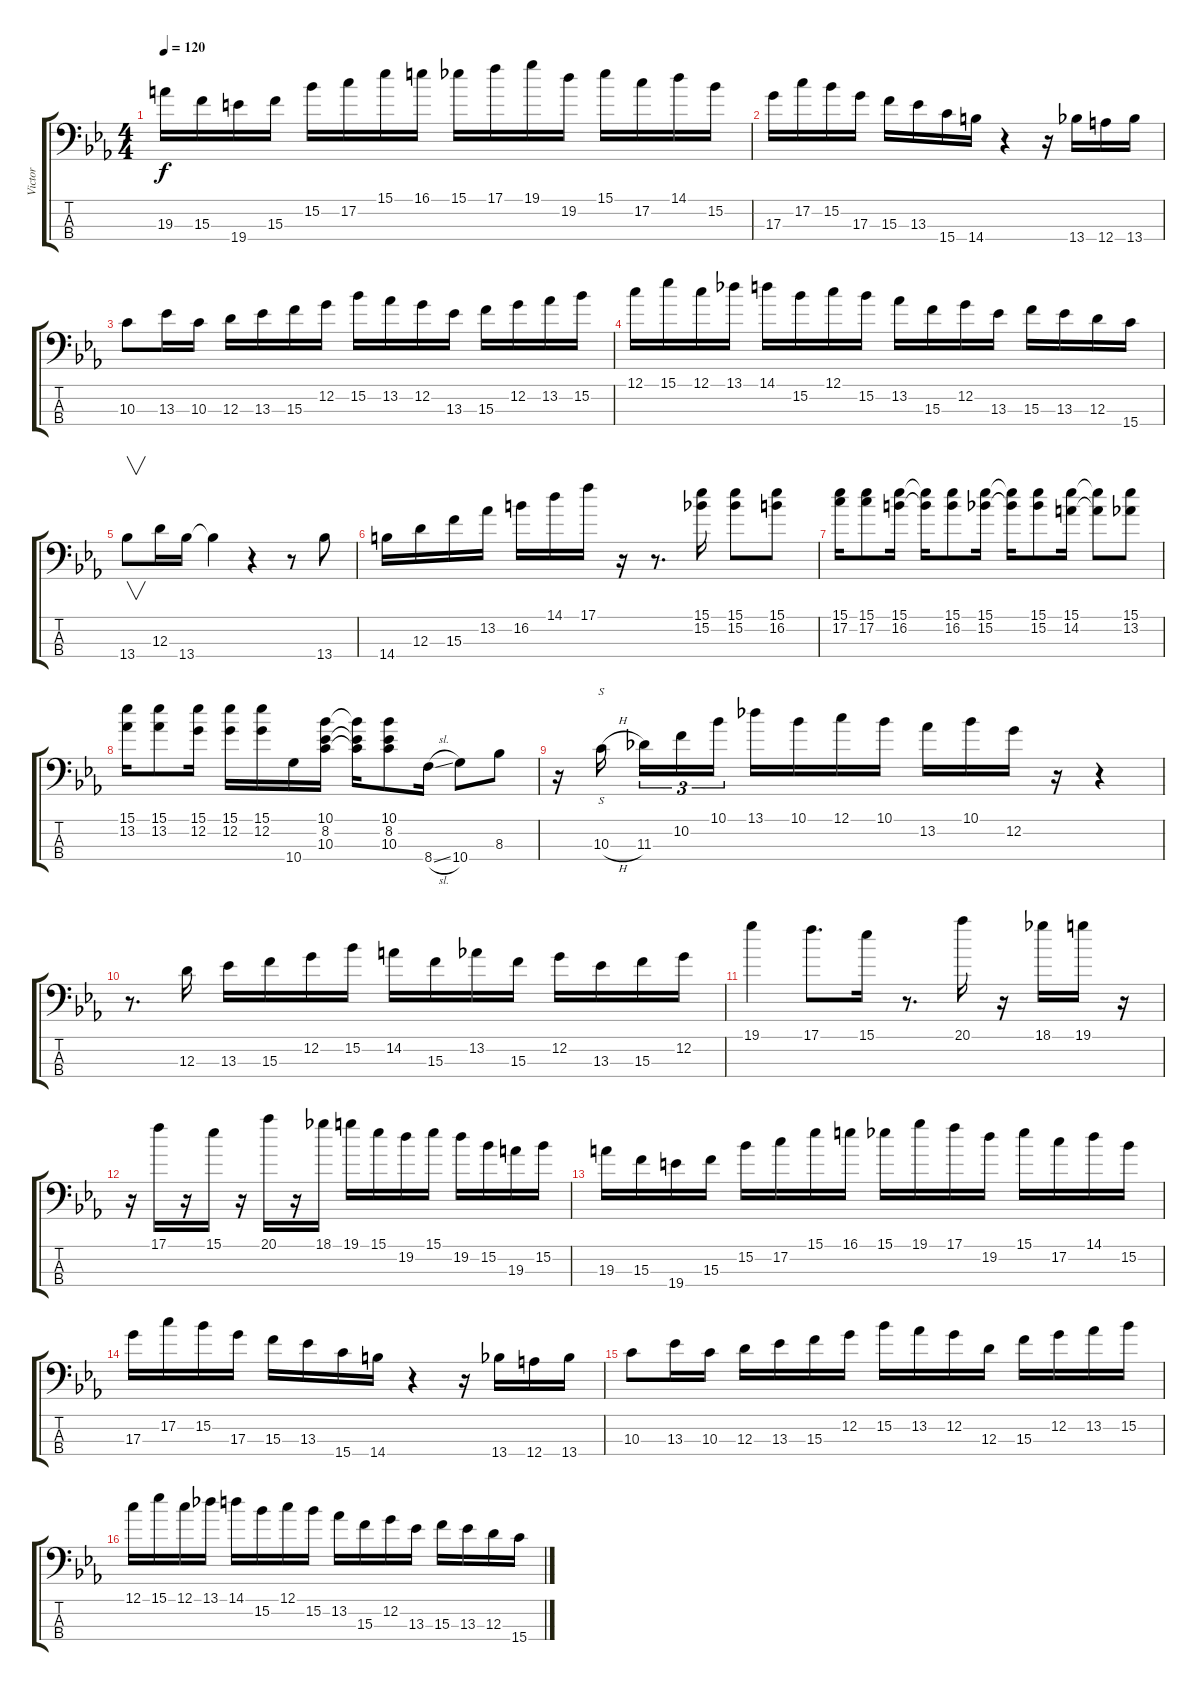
\track ("Victor" "Victor") {instrument electricbassfinger}
\staff {score tabs}
\tuning (C3 G2 D2 A1) {hide}
\ts (4 4)
\tempo 120
\clef f4
\ks eb
19.3.16{dy f} 15.3.16 19.4.16 15.3.16 15.2.16 17.2.16 15.1.16 16.1.16 15.1.16 17.1.16 19.1.16 19.2.16 15.1.16 17.2.16 14.1.16 15.2.16 |
17.3.16 17.2.16 15.2.16 17.3.16 15.3.16 13.3.16 15.4.16 14.4.16 r.4 r.16 13.4.16 12.4.16 13.4.16 |
10.3.8 13.3.16 10.3.16 12.3.16 13.3.16 15.3.16 12.2.16 15.2.16 13.2.16 12.2.16 13.3.16 15.3.16 12.2.16 13.2.16 15.2.16 |
12.1.16 15.1.16 12.1.16 13.1.16 14.1.16 15.2.16 12.1.16 15.2.16 13.2.16 15.3.16 12.2.16 13.3.16 15.3.16 13.3.16 12.3.16 15.4.16 |
13.4.8{v} 12.3.16 13.4.16 13.4{t}.4 r.4 r.8 13.4.8 |
14.4.16 12.3.16 15.3.16 13.2.16 16.2.16 14.1.16 17.1.16 r.16 r.8{d} (15.1 15.2).16 (15.1 15.2).8 (15.1 16.2).8 |
(15.1 17.2).16 (15.1 17.2).8 (15.1 16.2).16 (15.1{t} 16.2{t}).16 (15.1 16.2).8 (15.1 15.2).16 (15.1{t} 15.2{t}).16 (15.1 15.2).8 (15.1 14.2).16 (15.1{t} 14.2{t}).8 (15.1 13.2).8 |
(15.1 13.2).16 (15.1 13.2).8 (15.1 12.2).16 (15.1 12.2).16 (15.1 12.2).16 10.4.16 (10.1 8.2 10.3).16 (10.1{t} 8.2{t} 10.3{t}).16 (10.1 8.2 10.3).8 8.4{sl}.16 10.4.8 8.3.8 |
r.16 10.3{h}.16{s instrument slapbass2 beam splitsecondary} 11.3.16{tu (3 2)} 10.2.16{tu (3 2)} 10.1.16{tu (3 2)} 13.1.16{instrument electricbassfinger} 10.1.16 12.1.16 10.1.16 13.2.16 10.1.16 12.2.16 r.16 r.4 |
r.8{d} 12.3.16 13.3.16 15.3.16 12.2.16 15.2.16 14.2.16 15.3.16 13.2.16 15.3.16 12.2.16 13.3.16 15.3.16 12.2.16 |
19.1.4 17.1.8{d} 15.1.16 r.8{d} 20.1.16 r.16 18.1.16 19.1.16 r.16 |
r.16 17.1.16 r.16 15.1.16 r.16 20.1.16 r.16 18.1.16 19.1.16 15.1.16 19.2.16 15.1.16 19.2.16 15.2.16 19.3.16 15.2.16 |
19.3.16 15.3.16 19.4.16 15.3.16 15.2.16 17.2.16 15.1.16 16.1.16 15.1.16 19.1.16 17.1.16 19.2.16 15.1.16 17.2.16 14.1.16 15.2.16 |
17.3.16 17.2.16 15.2.16 17.3.16 15.3.16 13.3.16 15.4.16 14.4.16 r.4 r.16 13.4.16 12.4.16 13.4.16 |
10.3.8 13.3.16 10.3.16 12.3.16 13.3.16 15.3.16 12.2.16 15.2.16 13.2.16 12.2.16 12.3.16 15.3.16 12.2.16 13.2.16 15.2.16 |
12.1.16 15.1.16 12.1.16 13.1.16 14.1.16 15.2.16 12.1.16 15.2.16 13.2.16 15.3.16 12.2.16 13.3.16 15.3.16 13.3.16 12.3.16 15.4.16
